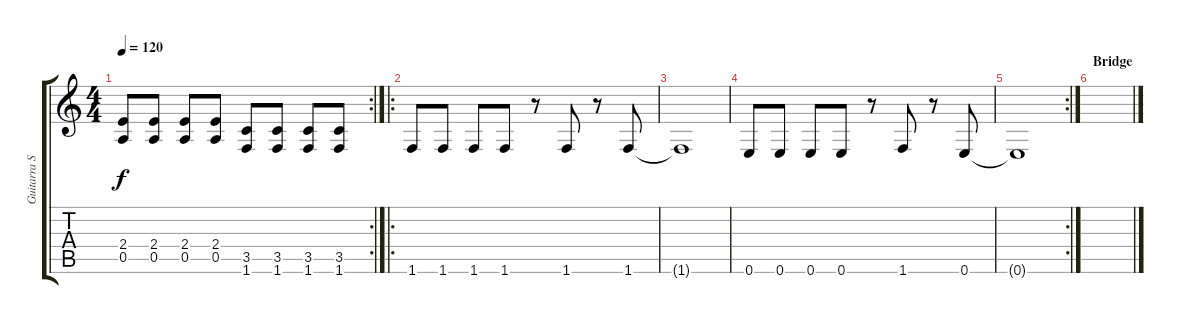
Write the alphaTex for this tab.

\track ("Guitarra Solo" "Guitarra S") {instrument overdrivenguitar}
\staff {score tabs}
\tuning (E4 B3 G3 D3 A2 E2) {hide}
\rc 2
\ts (4 4)
\tempo 120
\clef g2
\ks c
(2.4 0.5).8{dy f} (2.4 0.5).8 (2.4 0.5).8 (2.4 0.5).8 (3.5 1.6).8 (3.5 1.6).8 (3.5 1.6).8 (3.5 1.6).8 |
\ro
1.6.8 1.6.8 1.6.8 1.6.8 r.8 1.6.8 r.8 1.6.8 |
1.6{t}.1 |
0.6.8 0.6.8 0.6.8 0.6.8 r.8 1.6.8 r.8 0.6.8 |
\rc 2
0.6{t}.1 |
\section ("" "Bridge")
